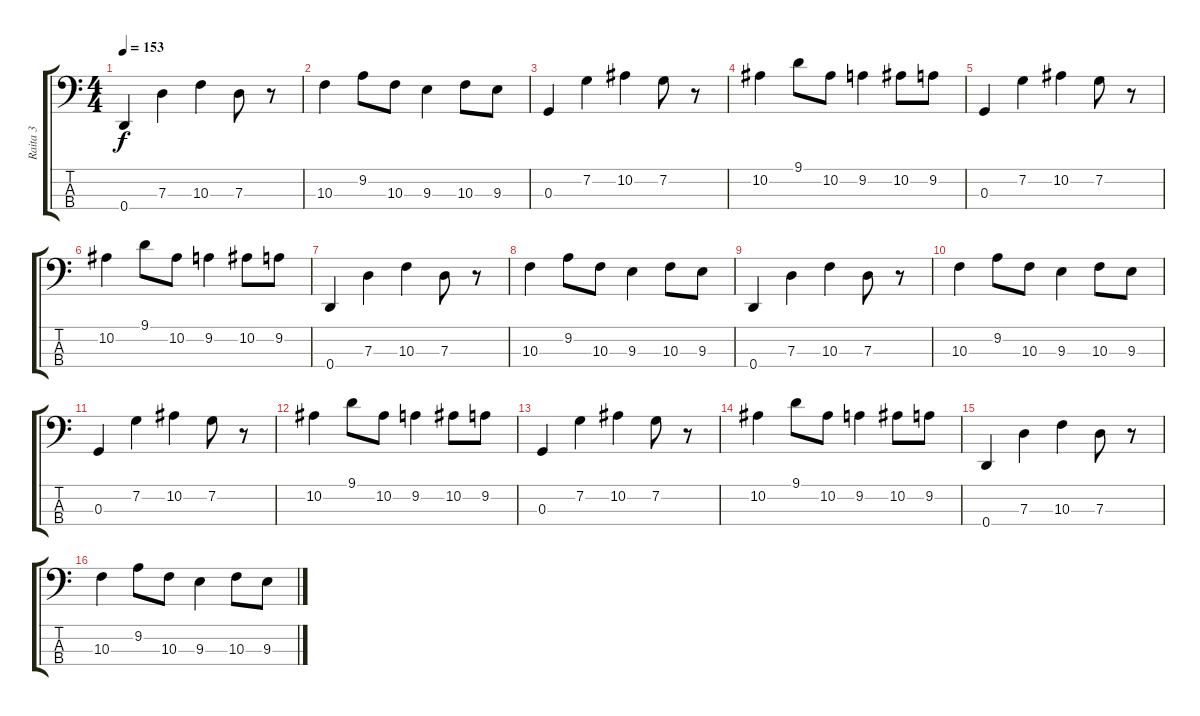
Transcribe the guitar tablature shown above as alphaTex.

\track ("Raita 3" "Raita 3") {instrument electricbassfinger}
\staff {score tabs}
\tuning (F2 C2 G1 D1) {hide}
\ts (4 4)
\tempo 153
\clef f4
\ks c
0.4.4{dy f} 7.3.4 10.3.4 7.3.8 r.8 |
10.3.4 9.2.8 10.3.8 9.3.4 10.3.8 9.3.8 |
0.3.4 7.2.4 10.2.4 7.2.8 r.8 |
10.2.4 9.1.8 10.2.8 9.2.4 10.2.8 9.2.8 |
0.3.4 7.2.4 10.2.4 7.2.8 r.8 |
10.2.4 9.1.8 10.2.8 9.2.4 10.2.8 9.2.8 |
0.4.4 7.3.4 10.3.4 7.3.8 r.8 |
10.3.4 9.2.8 10.3.8 9.3.4 10.3.8 9.3.8 |
0.4.4 7.3.4 10.3.4 7.3.8 r.8 |
10.3.4 9.2.8 10.3.8 9.3.4 10.3.8 9.3.8 |
0.3.4 7.2.4 10.2.4 7.2.8 r.8 |
10.2.4 9.1.8 10.2.8 9.2.4 10.2.8 9.2.8 |
0.3.4 7.2.4 10.2.4 7.2.8 r.8 |
10.2.4 9.1.8 10.2.8 9.2.4 10.2.8 9.2.8 |
0.4.4 7.3.4 10.3.4 7.3.8 r.8 |
10.3.4 9.2.8 10.3.8 9.3.4 10.3.8 9.3.8
